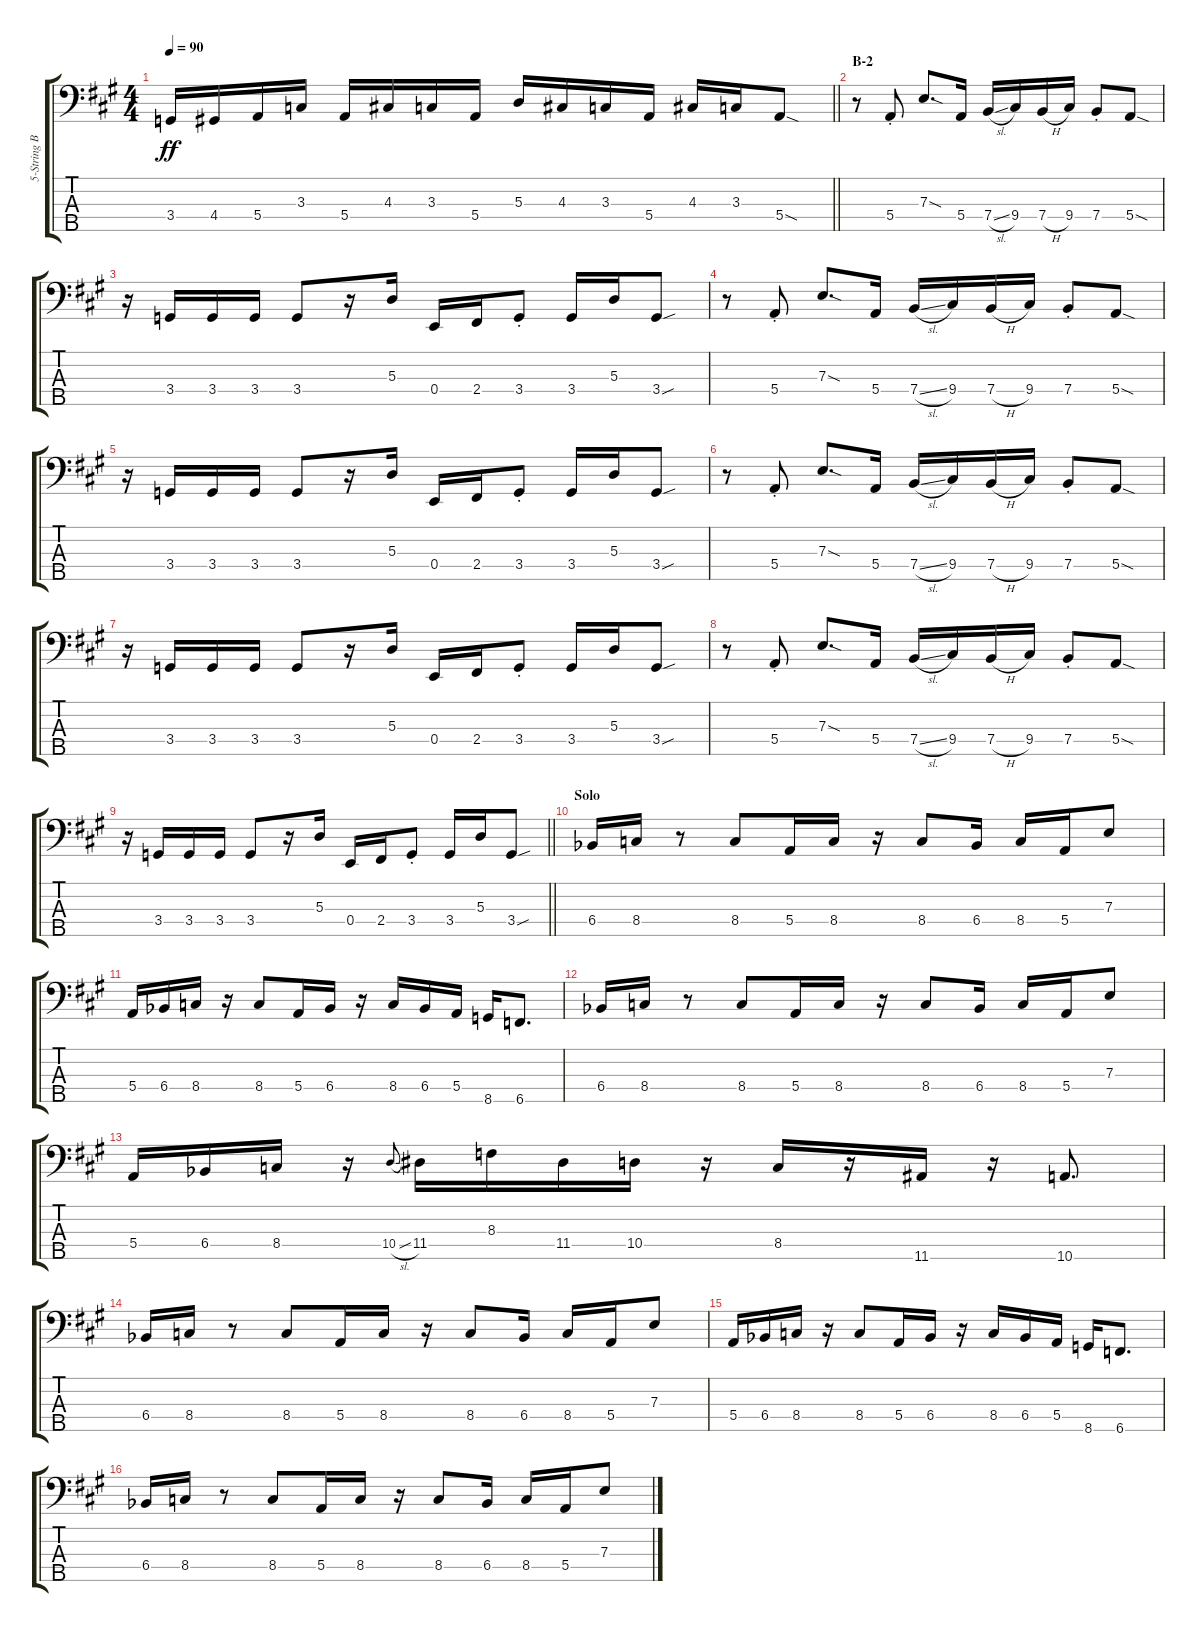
\track ("5-String Bass" "5-String B") {instrument electricbassfinger}
\staff {score tabs}
\tuning (G2 D2 A1 E1 B0) {hide}
\ts (4 4)
\tempo 90
\clef f4
\barLineRight lightlight
\ks a
3.4.16{dy ff} 4.4.16 5.4.16 3.3.16 5.4.16 4.3.16 3.3.16 5.4.16 5.3.16 4.3.16 3.3.16 5.4.16 4.3.16 3.3.16 5.4{sod}.8 |
\section ("" "B-2")
r.8 5.4{st}.8 7.3{sod}.8{d} 5.4.16 7.4{sl}.16 9.4.16 7.4{h}.16 9.4.16 7.4{st}.8 5.4{sod}.8 |
r.16 3.4.16 3.4.16 3.4.16 3.4.8 r.16 5.3.16 0.4.16 2.4.16 3.4{st}.8 3.4.16 5.3.16 3.4{sou}.8 |
r.8 5.4{st}.8 7.3{sod}.8{d} 5.4.16 7.4{sl}.16 9.4.16 7.4{h}.16 9.4.16 7.4{st}.8 5.4{sod}.8 |
r.16 3.4.16 3.4.16 3.4.16 3.4.8 r.16 5.3.16 0.4.16 2.4.16 3.4{st}.8 3.4.16 5.3.16 3.4{sou}.8 |
r.8 5.4{st}.8 7.3{sod}.8{d} 5.4.16 7.4{sl}.16 9.4.16 7.4{h}.16 9.4.16 7.4{st}.8 5.4{sod}.8 |
r.16 3.4.16 3.4.16 3.4.16 3.4.8 r.16 5.3.16 0.4.16 2.4.16 3.4{st}.8 3.4.16 5.3.16 3.4{sou}.8 |
r.8 5.4{st}.8 7.3{sod}.8{d} 5.4.16 7.4{sl}.16 9.4.16 7.4{h}.16 9.4.16 7.4{st}.8 5.4{sod}.8 |
\barLineRight lightlight
r.16 3.4.16 3.4.16 3.4.16 3.4.8 r.16 5.3.16 0.4.16 2.4.16 3.4{st}.8 3.4.16 5.3.16 3.4{sou}.8 |
\section ("" "Solo")
6.4{acc b}.16 8.4.16 r.8 8.4.8 5.4.16 8.4.16 r.16 8.4.8 6.4{acc b}.16 8.4.16 5.4.16 7.3.8 |
5.4.16 6.4{acc b}.16 8.4.16 r.16 8.4.8 5.4.16 6.4{acc b}.16 r.16 8.4.16 6.4{acc b}.16 5.4.16 8.5.16 6.5.8{d} |
6.4{acc b}.16 8.4.16 r.8 8.4.8 5.4.16 8.4.16 r.16 8.4.8 6.4{acc b}.16 8.4.16 5.4.16 7.3.8 |
5.4.16 6.4{acc b}.16 8.4.16 r.16 10.4{sl}.8{gr onbeat} 11.4.16 8.3.16 11.4.16 10.4.16 r.16 8.4.16 r.16 11.5.16 r.16 10.5.8{d} |
6.4{acc b}.16 8.4.16 r.8 8.4.8 5.4.16 8.4.16 r.16 8.4.8 6.4{acc b}.16 8.4.16 5.4.16 7.3.8 |
5.4.16 6.4{acc b}.16 8.4.16 r.16 8.4.8 5.4.16 6.4{acc b}.16 r.16 8.4.16 6.4{acc b}.16 5.4.16 8.5.16 6.5.8{d} |
6.4{acc b}.16 8.4.16 r.8 8.4.8 5.4.16 8.4.16 r.16 8.4.8 6.4{acc b}.16 8.4.16 5.4.16 7.3.8
